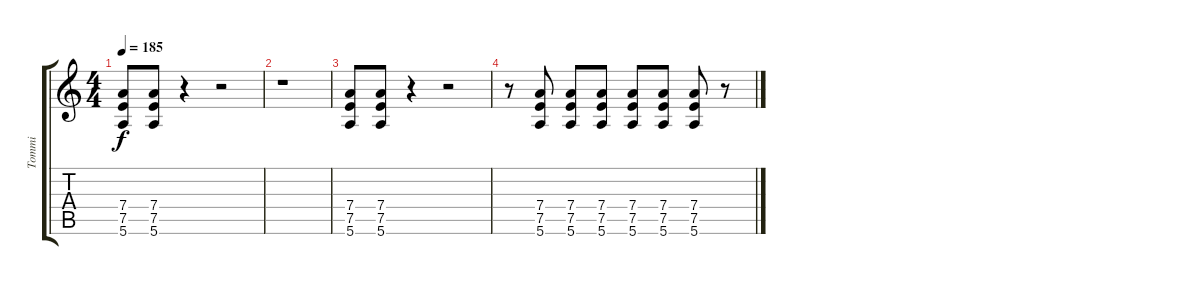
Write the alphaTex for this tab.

\track ("Tommi" "Tommi") {instrument distortionguitar}
\staff {score tabs}
\tuning (E4 B3 G3 D3 A2 E2) {hide}
\ts (4 4)
\tempo 185
\clef g2
\ks c
(7.4 7.5 5.6).8{dy f} (7.4 7.5 5.6).8 r.4 r.2 |
r.1 |
(7.4 7.5 5.6).8 (7.4 7.5 5.6).8 r.4 r.2 |
r.8 (7.4 7.5 5.6).8 (7.4 7.5 5.6).8 (7.4 7.5 5.6).8 (7.4 7.5 5.6).8 (7.4 7.5 5.6).8 (7.4 7.5 5.6).8 r.8
